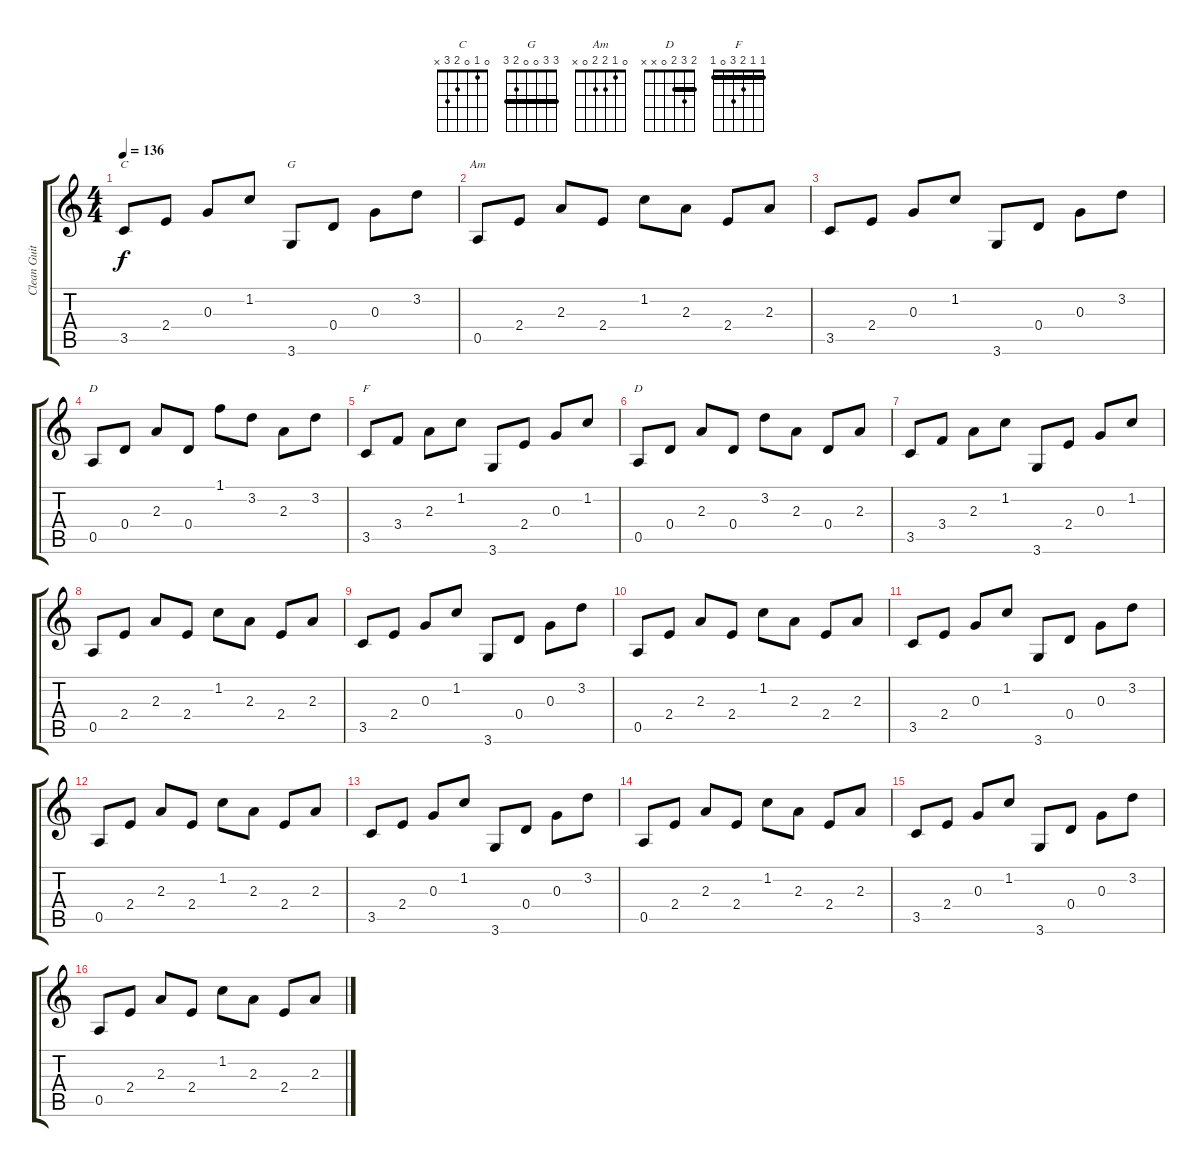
\track ("Clean Guitar" "Clean Guit") {instrument electricguitarclean}
\staff {score tabs}
\tuning (E4 B3 G3 D3 A2 E2) {hide}
\chord ("C" 0 1 0 2 3 x)
\chord ("G" 3 3 0 0 2 3) {barre 3}
\chord ("Am" 0 1 2 2 0 x)
\chord ("D" 10 10 7 7 9 10) {firstfret 7 barre (7 10)}
\chord ("F" 1 1 2 3 0 1) {barre 1}
\chord ("D" 2 3 2 0 x x) {barre 2}
\ts (4 4)
\tempo 136
\clef g2
\ks c
3.5.8{ch "C" dy f} 2.4.8 0.3.8 1.2.8 3.6.8{ch "G"} 0.4.8 0.3.8 3.2.8 |
0.5.8{ch "Am"} 2.4.8 2.3.8 2.4.8 1.2.8 2.3.8 2.4.8 2.3.8 |
3.5.8 2.4.8 0.3.8 1.2.8 3.6.8 0.4.8 0.3.8 3.2.8 |
0.5.8{ch "D"} 0.4.8 2.3.8 0.4.8 1.1.8 3.2.8 2.3.8 3.2.8 |
3.5.8{ch "F"} 3.4.8 2.3.8 1.2.8 3.6.8 2.4.8 0.3.8 1.2.8 |
0.5.8{ch "D"} 0.4.8 2.3.8 0.4.8 3.2.8 2.3.8 0.4.8 2.3.8 |
3.5.8 3.4.8 2.3.8 1.2.8 3.6.8 2.4.8 0.3.8 1.2.8 |
0.5.8 2.4.8 2.3.8 2.4.8 1.2.8 2.3.8 2.4.8 2.3.8 |
3.5.8 2.4.8 0.3.8 1.2.8 3.6.8 0.4.8 0.3.8 3.2.8 |
0.5.8 2.4.8 2.3.8 2.4.8 1.2.8 2.3.8 2.4.8 2.3.8 |
3.5.8 2.4.8 0.3.8 1.2.8 3.6.8 0.4.8 0.3.8 3.2.8 |
0.5.8 2.4.8 2.3.8 2.4.8 1.2.8 2.3.8 2.4.8 2.3.8 |
3.5.8 2.4.8 0.3.8 1.2.8 3.6.8 0.4.8 0.3.8 3.2.8 |
0.5.8 2.4.8 2.3.8 2.4.8 1.2.8 2.3.8 2.4.8 2.3.8 |
3.5.8 2.4.8 0.3.8 1.2.8 3.6.8 0.4.8 0.3.8 3.2.8 |
0.5.8 2.4.8 2.3.8 2.4.8 1.2.8 2.3.8 2.4.8 2.3.8
